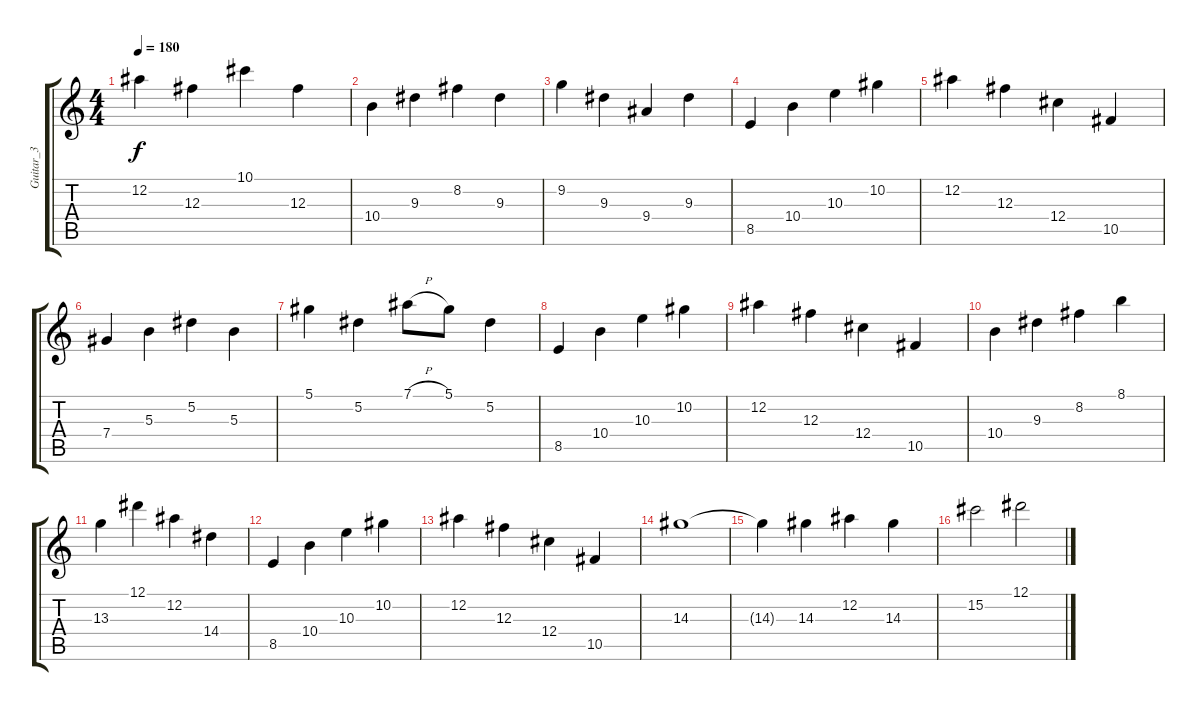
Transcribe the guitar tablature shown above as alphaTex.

\track ("Guitar_3" "Guitar_3") {instrument distortionguitar}
\staff {score tabs}
\tuning (Eb4 Bb3 Gb3 Db3 Ab2 Eb2) {hide}
\ts (4 4)
\tempo 180
\clef g2
\ks c
12.2.4{dy f} 12.3.4 10.1.4 12.3.4 |
10.4.4 9.3.4 8.2.4 9.3.4 |
9.2.4 9.3.4 9.4.4 9.3.4 |
8.5.4 10.4.4 10.3.4 10.2.4 |
12.2.4 12.3.4 12.4.4 10.5.4 |
7.4.4 5.3.4 5.2.4 5.3.4 |
5.1.4 5.2.4 7.1{h}.8 5.1.8 5.2.4 |
8.5.4 10.4.4 10.3.4 10.2.4 |
12.2.4 12.3.4 12.4.4 10.5.4 |
10.4.4 9.3.4 8.2.4 8.1.4 |
13.3.4 12.1.4 12.2.4 14.4.4 |
8.5.4 10.4.4 10.3.4 10.2.4 |
12.2.4 12.3.4 12.4.4 10.5.4 |
14.3.1 |
14.3{t}.4 14.3.4 12.2.4 14.3.4 |
15.2.2 12.1.2
